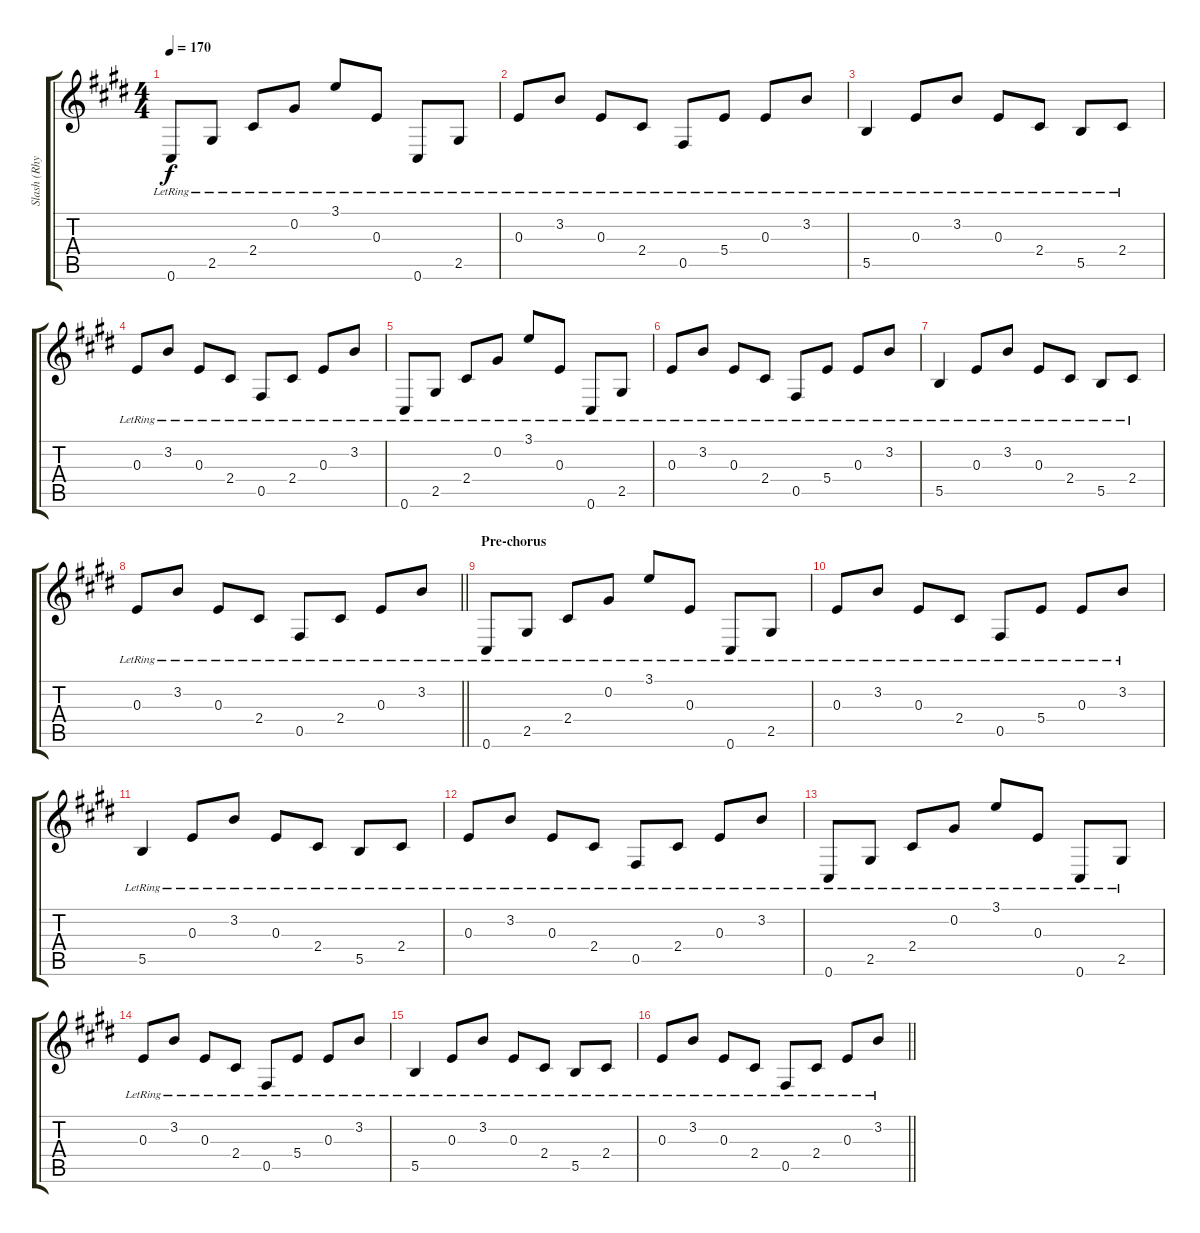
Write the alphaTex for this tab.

\track ("Slash (Rhythm C#)" "Slash (Rhy") {instrument electricguitarclean}
\staff {score tabs}
\tuning (Db4 Ab3 E3 B2 Gb2 Db2) {hide}
\ts (4 4)
\tempo 170
\clef g2
\ks c#minor
0.6{lr}.8{dy f} 2.5{lr}.8 2.4{lr}.8 0.2{lr}.8 3.1{lr}.8 0.3{lr}.8 0.6{lr}.8 2.5{lr}.8 |
0.3{lr}.8 3.2{lr}.8 0.3{lr}.8 2.4{lr}.8 0.5{lr}.8 5.4{lr}.8 0.3{lr}.8 3.2{lr}.8 |
5.5{lr}.4 0.3{lr}.8 3.2{lr}.8 0.3{lr}.8 2.4{lr}.8 5.5{lr}.8 2.4{lr}.8 |
0.3{lr}.8 3.2{lr}.8 0.3{lr}.8 2.4{lr}.8 0.5{lr}.8 2.4{lr}.8 0.3{lr}.8 3.2{lr}.8 |
0.6{lr}.8 2.5{lr}.8 2.4{lr}.8 0.2{lr}.8 3.1{lr}.8 0.3{lr}.8 0.6{lr}.8 2.5{lr}.8 |
0.3{lr}.8 3.2{lr}.8 0.3{lr}.8 2.4{lr}.8 0.5{lr}.8 5.4{lr}.8 0.3{lr}.8 3.2{lr}.8 |
5.5{lr}.4 0.3{lr}.8 3.2{lr}.8 0.3{lr}.8 2.4{lr}.8 5.5{lr}.8 2.4{lr}.8 |
\barLineRight lightlight
0.3{lr}.8 3.2{lr}.8 0.3{lr}.8 2.4{lr}.8 0.5{lr}.8 2.4{lr}.8 0.3{lr}.8 3.2{lr}.8 |
\section ("" "Pre-chorus")
0.6{lr}.8 2.5{lr}.8 2.4{lr}.8 0.2{lr}.8 3.1{lr}.8 0.3{lr}.8 0.6{lr}.8 2.5{lr}.8 |
0.3{lr}.8 3.2{lr}.8 0.3{lr}.8 2.4{lr}.8 0.5{lr}.8 5.4{lr}.8 0.3{lr}.8 3.2{lr}.8 |
5.5{lr}.4 0.3{lr}.8 3.2{lr}.8 0.3{lr}.8 2.4{lr}.8 5.5{lr}.8 2.4{lr}.8 |
0.3{lr}.8 3.2{lr}.8 0.3{lr}.8 2.4{lr}.8 0.5{lr}.8 2.4{lr}.8 0.3{lr}.8 3.2{lr}.8 |
0.6{lr}.8 2.5{lr}.8 2.4{lr}.8 0.2{lr}.8 3.1{lr}.8 0.3{lr}.8 0.6{lr}.8 2.5{lr}.8 |
0.3{lr}.8 3.2{lr}.8 0.3{lr}.8 2.4{lr}.8 0.5{lr}.8 5.4{lr}.8 0.3{lr}.8 3.2{lr}.8 |
5.5{lr}.4 0.3{lr}.8 3.2{lr}.8 0.3{lr}.8 2.4{lr}.8 5.5{lr}.8 2.4{lr}.8 |
\barLineRight lightlight
0.3{lr}.8 3.2{lr}.8 0.3{lr}.8 2.4{lr}.8 0.5{lr}.8 2.4{lr}.8 0.3{lr}.8 3.2{lr}.8
